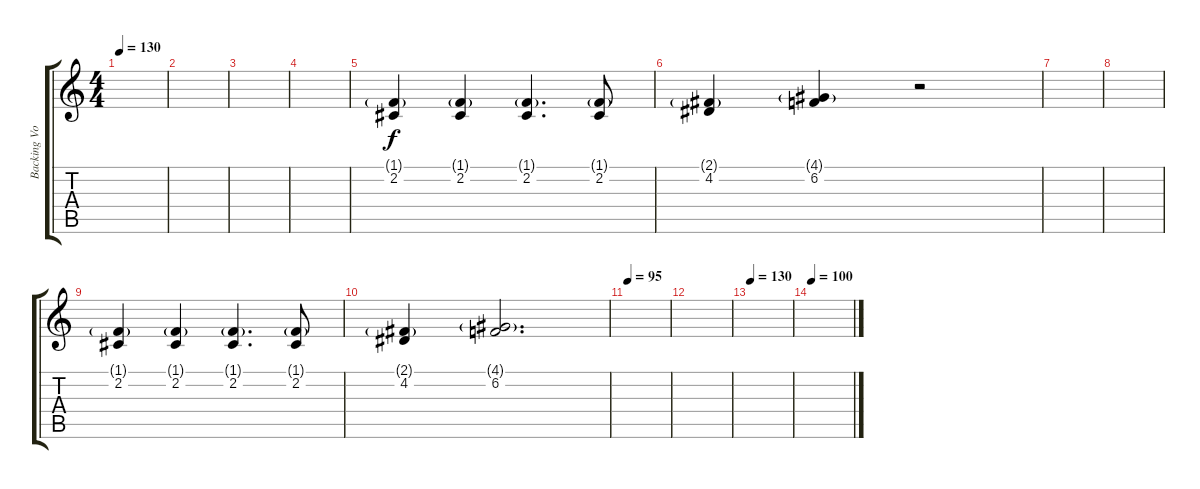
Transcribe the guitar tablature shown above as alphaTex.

\track ("Backing Vocals" "Backing Vo") {instrument clarinet}
\staff {score tabs}
\tuning (E4 B3 G3 D3 A2 E2) {hide}
\ts (4 4)
\tempo 130
\clef g2
\ks c
|
|
|
|
(1.1{g} 2.2).4 (1.1{g} 2.2).4 (1.1{g} 2.2).4{d} (1.1{g} 2.2).8 |
(2.1{g} 4.2).4 (4.1{g} 6.2).4 r.2 |
|
|
(1.1{g} 2.2).4 (1.1{g} 2.2).4 (1.1{g} 2.2).4{d} (1.1{g} 2.2).8 |
(2.1{g} 4.2).4 (4.1{g} 6.2).2{d} |
\tempo 95
|
|
\tempo 130
|
\tempo 100
